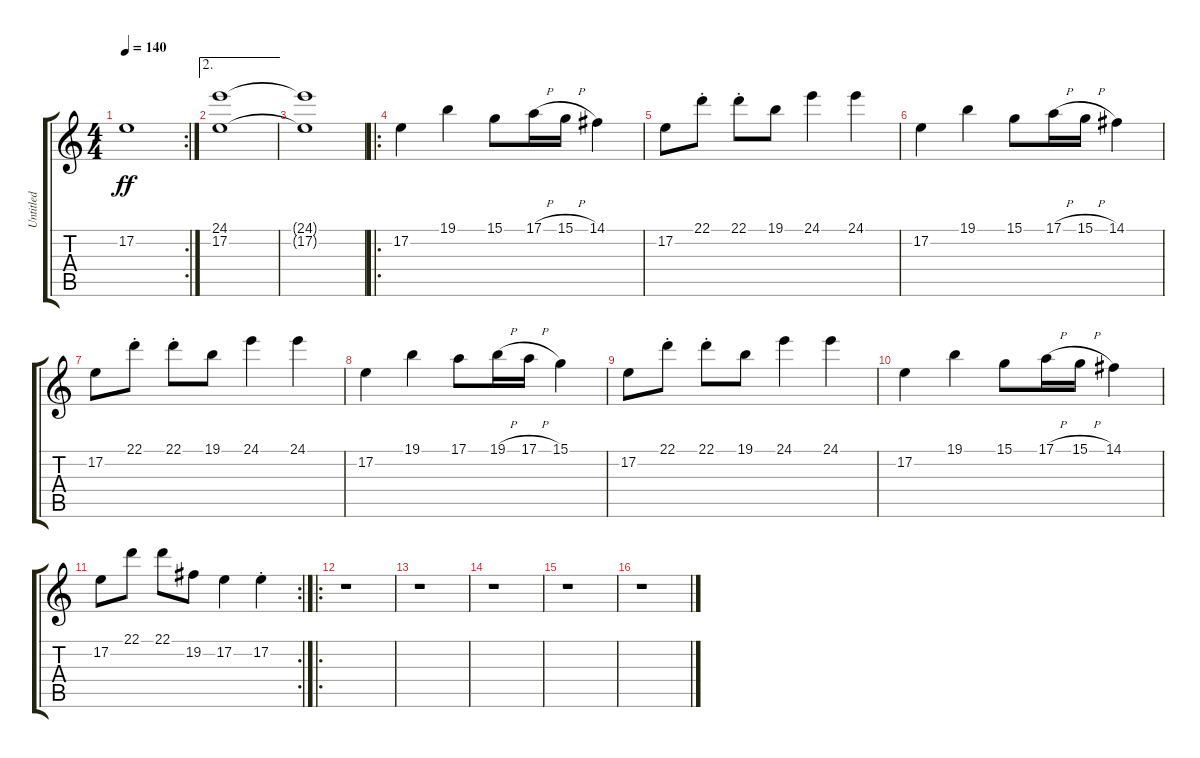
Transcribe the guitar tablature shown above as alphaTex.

\track ("Untitled" "Untitled") {instrument piccolo}
\staff {score tabs}
\tuning (E4 B3 G3 D3 A2 E2) {hide}
\rc 2
\ts (4 4)
\tempo 140
\clef g2
\ks c
17.2.1{dy ff} |
\ae 2
(24.1 17.2).1 |
(24.1{t} 17.2{t}).1 |
\ro
17.2.4 19.1.4 15.1.8 17.1{h}.16 15.1{h}.16 14.1.4 |
17.2.8 22.1{st}.8 22.1{st}.8 19.1.8 24.1.4 24.1.4 |
17.2.4 19.1.4 15.1.8 17.1{h}.16 15.1{h}.16 14.1.4 |
17.2.8 22.1{st}.8 22.1{st}.8 19.1.8 24.1.4 24.1.4 |
17.2.4 19.1.4 17.1.8 19.1{h}.16 17.1{h}.16 15.1.4 |
17.2.8 22.1{st}.8 22.1{st}.8 19.1.8 24.1.4 24.1.4 |
17.2.4 19.1.4 15.1.8 17.1{h}.16 15.1{h}.16 14.1.4 |
\rc 2
17.2.8 22.1.8 22.1.8 19.2.8 17.2.4 17.2{st}.4 |
\ro
r.1 |
r.1 |
r.1 |
r.1 |
r.1
